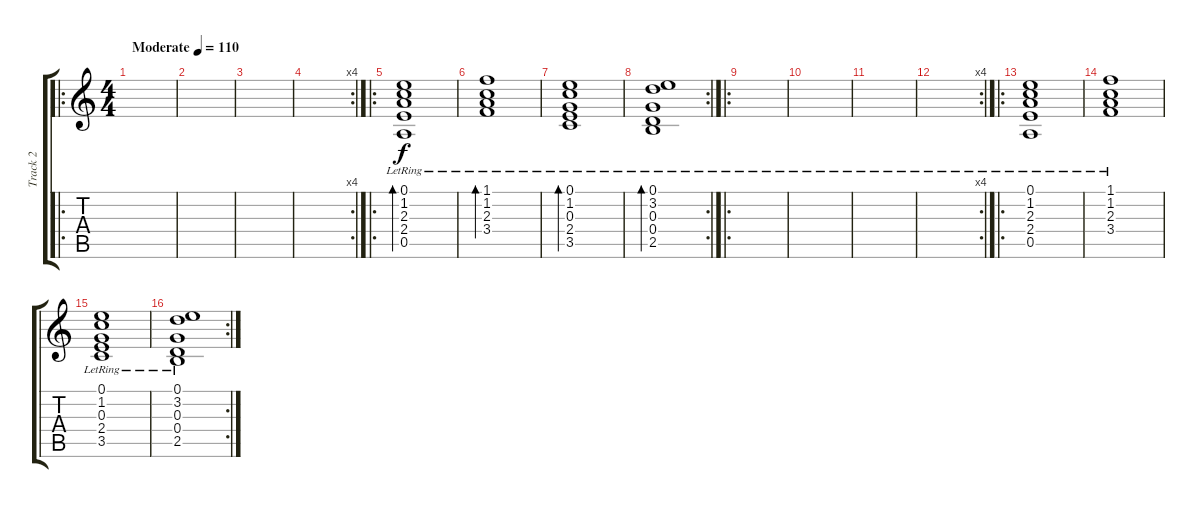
\track ("Track 2" "Track 2") {instrument overdrivenguitar}
\staff {score tabs}
\tuning (E4 B3 G3 D3 A2 E2) {hide}
\ro
\ts (4 4)
\tempo (110 "Moderate")
\clef g2
\ks c
|
|
|
\rc 4
|
\ro
(0.1{lr} 1.2 2.3 2.4 0.5).1{bd 30} |
(1.1 1.2 2.3 3.4{lr}).1{bd 30} |
(0.1{lr} 1.2 0.3 2.4 3.5).1{bd 30} |
\rc 2
(0.1{lr} 3.2 0.3 0.4 2.5).1{bd 30} |
\ro
|
|
|
\rc 4
|
\ro
(0.1{lr} 1.2 2.3 2.4 0.5).1 |
(1.1 1.2 2.3 3.4{lr}).1 |
(0.1{lr} 1.2 0.3 2.4 3.5).1 |
\rc 2
(0.1{lr} 3.2 0.3 0.4 2.5).1
